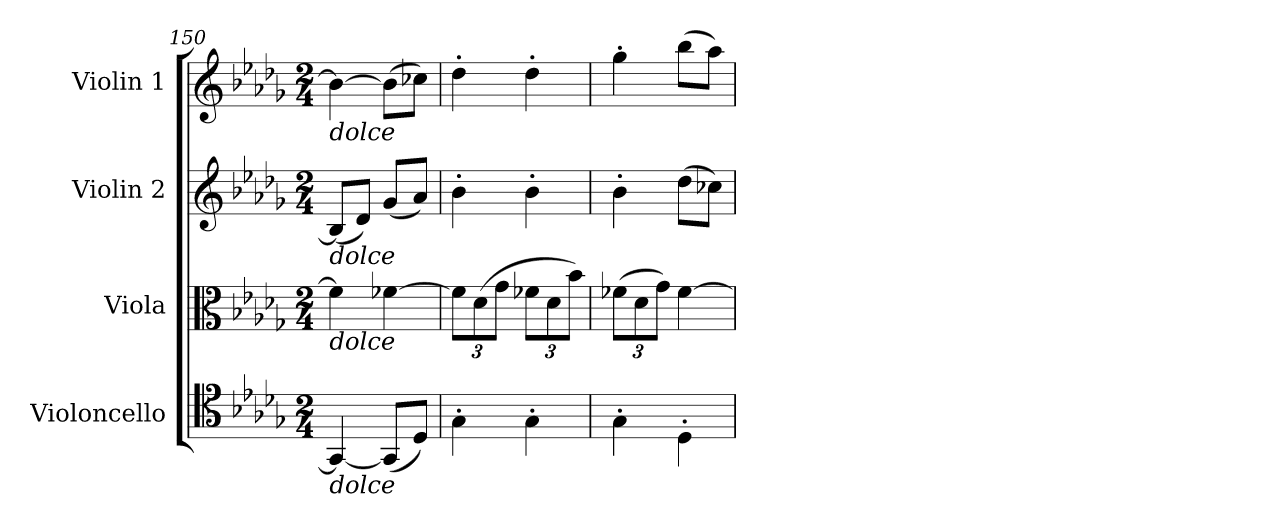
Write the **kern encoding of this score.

**kern	**kern	**kern	**kern
*part4	*part3	*part2	*part1
*staff4	*staff3	*staff2	*staff1
*I"Violoncello	*I"Viola	*I"Violin 2	*I"Violin 1
*I'Vc	*I'Vla	*I'Vln	*I'Vln
!!LO:LB:g=z
*clefC4	*clefC3	*clefG2	*clefG2
*k[b-e-a-d-g-]	*k[b-e-a-d-g-]	*k[b-e-a-d-g-]	*k[b-e-a-d-g-]
*M2/4	*M2/4	*M2/4	*M2/4
=150	=150	=150	=150
!	!	!	!LO:TX:b:i:t=dolce
!	!	!LO:TX:b:i:t=dolce	!
!	!LO:TX:b:i:t=dolce	!	!
!LO:TX:b:i:t=dolce	!	!	!
4GG-/_	4f\]	(8B-/L]	4b-\_
.	.	8d-/J)	.
(8GG-/L]	[4f-X\	(8g-/L	(8b-\L]
8D-/J)	.	8a-/J)	8cc-X\J)
=151	=151	=151	=151
*	*Xbrackettup	*	*
4G-'\	12f-\L]	4b-'\	4dd-'\
.	(12d-\	.	.
.	12g-\J	.	.
4G-'\	12f-X\L	4b-'\	4dd-'\
.	12d-\	.	.
.	12b-\J)	.	.
=152	=152	=152	=152
4G-'\	(12f-X\L	4b-'\	4gg-'\
.	12d-\	.	.
.	12g-\J)	.	.
4D-'\	[4f-\	(8dd-\L	(8bb-\L
.	.	8cc-X\J)	8aa-\J)
=	=	=	=
*-	*-	*-	*-
